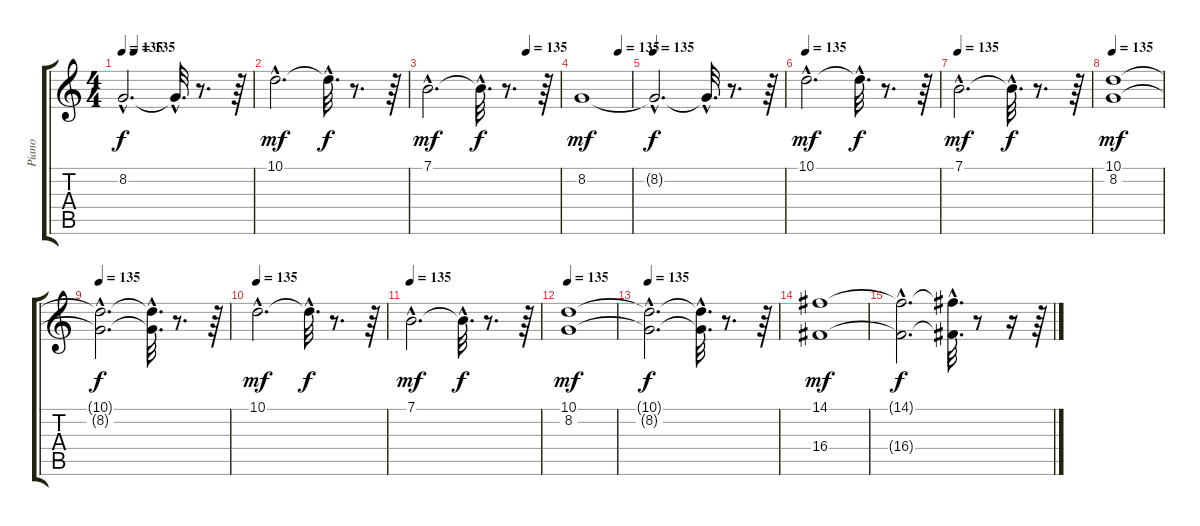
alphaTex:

\track ("Piano" "Piano") {instrument electricpiano1}
\staff {score tabs}
\tuning (E4 B3 G3 D3 A2 E2) {hide}
\ts (4 4)
\tempo 135
\tempo (135 0.09375)
\clef g2
\ks c
8.2{hac t}.2{d dy f} 8.2{hac t}.32{d} r.8{d} r.64 |
10.1{hac}.2{d dy mf} 10.1{hac t}.32{d dy f} r.8{d} r.64 |
\tempo (135 0.75)
7.1{hac}.2{d dy mf} 7.1{hac t}.32{d dy f} r.8{d} r.64 |
\tempo (135 0.75)
8.2.1{dy mf} |
\tempo 135
8.2{hac t}.2{d dy f} 8.2{hac t}.32{d} r.8{d} r.64 |
\tempo 135
10.1{hac}.2{d dy mf} 10.1{hac t}.32{d dy f} r.8{d} r.64 |
\tempo 135
7.1{hac}.2{d dy mf} 7.1{hac t}.32{d dy f} r.8{d} r.64 |
\tempo 135
(10.1 8.2).1{dy mf} |
\tempo 135
(10.1{hac t} 8.2{hac t}).2{d dy f} (10.1{hac t} 8.2{hac t}).32{d} r.8{d} r.64 |
\tempo 135
10.1{hac}.2{d dy mf} 10.1{hac t}.32{d dy f} r.8{d} r.64 |
\tempo 135
7.1{hac}.2{d dy mf} 7.1{hac t}.32{d dy f} r.8{d} r.64 |
\tempo 135
(10.1 8.2).1{dy mf} |
\tempo 135
(10.1{hac t} 8.2{hac t}).2{d dy f} (10.1{hac t} 8.2{hac t}).32{d} r.8{d} r.64 |
(14.1 16.4).1{dy mf} |
(14.1{hac t} 16.4{hac t}).2{d dy f} (14.1{hac t} 16.4{hac t}).32{d} r.8 r.16 r.64
